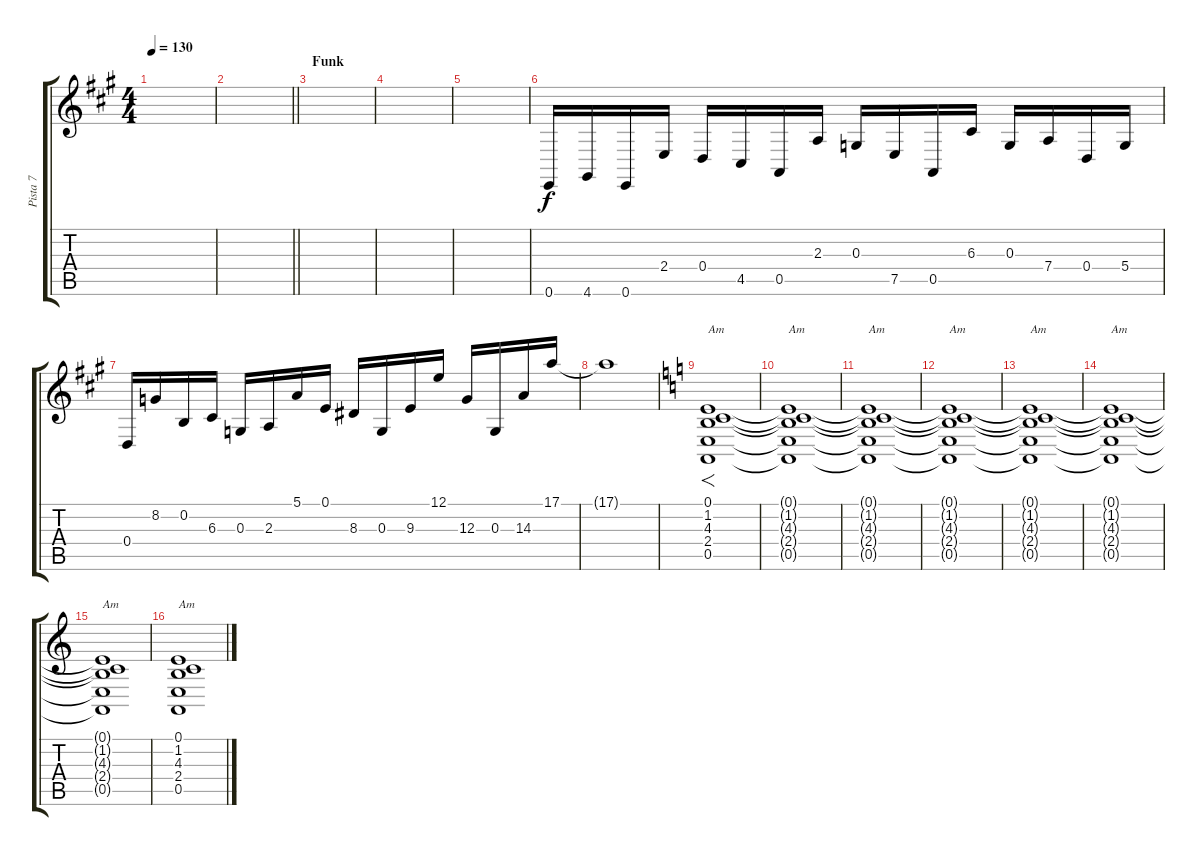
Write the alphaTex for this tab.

\track ("Pista 7" "Pista 7") {instrument pad1newage}
\staff {score tabs}
\tuning (E4 B3 G3 D3 A2 E2) {hide}
\ts (4 4)
\tempo 130
\clef g2
\ks a
|
\barLineRight lightlight
|
\section ("" "Funk")
|
|
|
0.6.16 4.6.16 0.6.16 2.4.16 0.4.16 4.5.16 0.5.16 2.3.16 0.3.16 7.5.16 0.5.16 6.3.16 0.3.16 7.4.16 0.4.16 5.4.16 |
0.4.16 8.2.16 0.2.16 6.3.16 0.3.16 2.3.16 5.1.16 0.1.16 8.3.16 0.3.16 9.3.16 12.1.16 12.3.16 0.3.16 14.3.16 17.1.16 |
17.1{t}.1 |
\ks c
(0.1 1.2 4.3 2.4 0.5).1{f txt "Am"} |
(0.1{t} 1.2{t} 4.3{t} 2.4{t} 0.5{t}).1{txt "Am"} |
(0.1{t} 1.2{t} 4.3{t} 2.4{t} 0.5{t}).1{txt "Am"} |
(0.1{t} 1.2{t} 4.3{t} 2.4{t} 0.5{t}).1{txt "Am"} |
(0.1{t} 1.2{t} 4.3{t} 2.4{t} 0.5{t}).1{txt "Am"} |
(0.1{t} 1.2{t} 4.3{t} 2.4{t} 0.5{t}).1{txt "Am"} |
(0.1{t} 1.2{t} 4.3{t} 2.4{t} 0.5{t}).1{txt "Am"} |
(0.1 1.2 4.3 2.4 0.5).1{txt "Am"}
